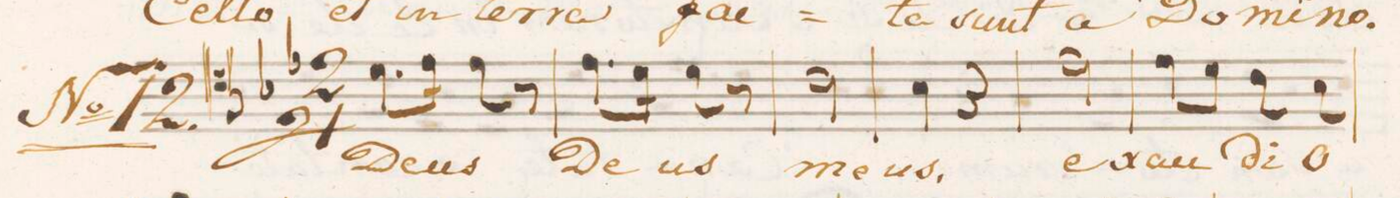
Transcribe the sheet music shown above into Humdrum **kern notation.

**kern	**text
*I"Tenore.	*
*clefC4	*
*k[b-e-]	*
*M2/4	*
*2\right	*
8.d\L	De-
16e-\Jk	.
8e-\	-us
8r	.
=2	=2
8.e-\L	De-
16d\Jk	.
8d\	-us
8r	.
=3	=3
2c\	me-
=4	=4
4B-\	-us,
4r	.
=5	=5
2e-\	ex-
=6	=6
8e-\L	-au-
8d\J	.
8c\	-di
8B-\	o-
=7	=7
*-	*-
